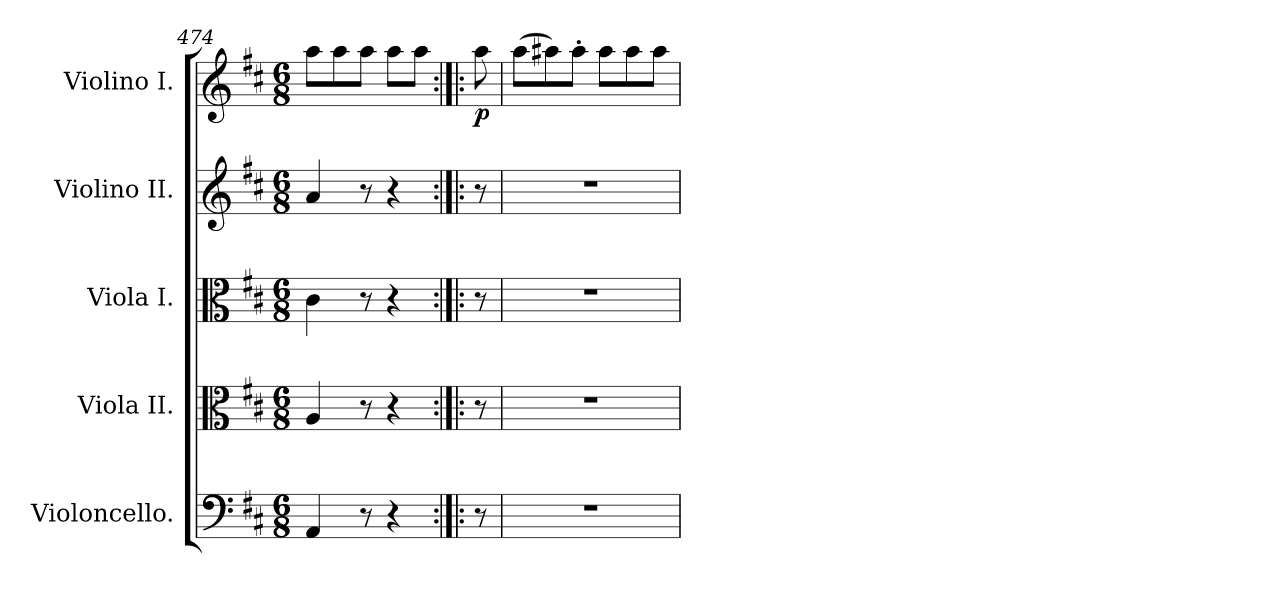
**kern	**kern	**kern	**kern	**kern	**dynam
*part5	*part4	*part3	*part2	*part1	*part1
*staff5	*staff4	*staff3	*staff2	*staff1	*staff1
*I"Violoncello.	*I"Viola II.	*I"Viola I.	*I"Violino II.	*I"Violino I.	*
*I'Vc	*I'Vla	*I'Vla	*I'Vln	*I'Vln	*
*clefF4	*clefC3	*clefC3	*clefG2	*clefG2	*
*k[f#c#]	*k[f#c#]	*k[f#c#]	*k[f#c#]	*k[f#c#]	*
*M6/8	*M6/8	*M6/8	*M6/8	*M6/8	*
=474	=474	=474	=474	=474	=474
4AA/	4A/	4c#\	4a/	8aa\L	.
.	.	.	.	8aa\	.
8r	8r	8r	8r	8aa\J	.
4r	4r	4r	4r	8aa\L	.
.	.	.	.	8aa\J	.
=474X8:|!|:	=474X8:|!|:	=474X8:|!|:	=474X8:|!|:	=474X8:|!|:	=474X8:|!|:
!	!	!	!	!	!LO:DY:b
8r	8r	8r	8r	8aa\	p
=475	=475	=475	=475	=475	=475
2.r	2.r	2.r	2.r	(>8aa\L	.
.	.	.	.	8aa#X\)	.
.	.	.	.	8aa#'\J	.
.	.	.	.	8aa#\L	.
.	.	.	.	8aa#\	.
.	.	.	.	8aa#\J	.
=	=	=	=	=	=
*-	*-	*-	*-	*-	*-
